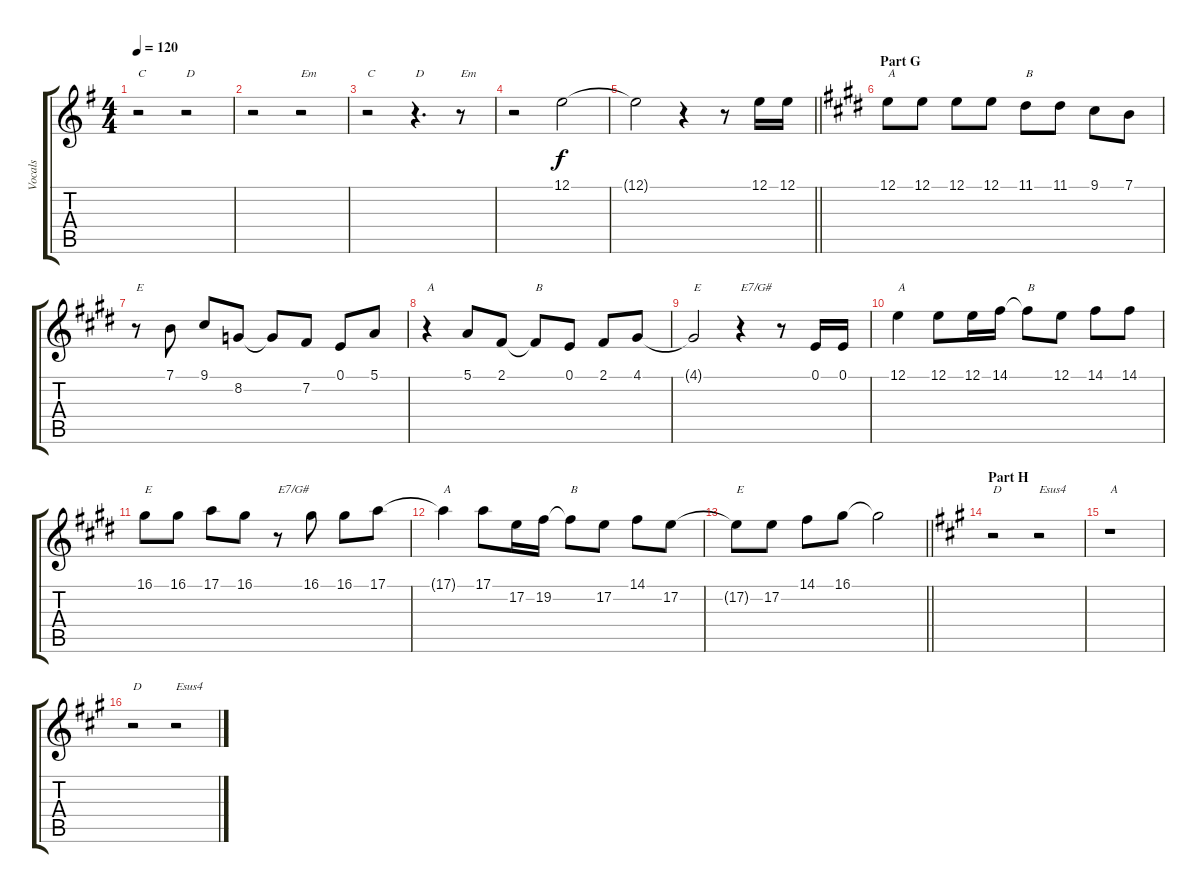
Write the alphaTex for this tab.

\track ("Vocals" "Vocals") {instrument trumpet}
\staff {score tabs}
\tuning (E4 B3 G3 D3 A2 E2) {hide}
\ts (4 4)
\tempo 120
\clef g2
\ks g
r.2{txt "C" dy f} r.2{txt "D"} |
r.2 r.2{txt "Em"} |
r.2{txt "C"} r.4{d txt "D"} r.8{txt "Em"} |
r.2 12.1.2 |
\barLineRight lightlight
12.1{t}.2 r.4 r.8 12.1.16 12.1.16 |
\section ("" "Part G")
\ks e
12.1.8{txt "A"} 12.1.8 12.1.8 12.1.8 11.1.8{txt "B"} 11.1.8 9.1.8 7.1.8 |
r.8{txt "E"} 7.1.8 9.1.8 8.2.8 8.2{t}.8 7.2.8 0.1.8 5.1.8 |
r.4{txt "A"} 5.1.8 2.1.8 2.1{t}.8{txt "B"} 0.1.8 2.1.8 4.1.8 |
4.1{t}.2{txt "E"} r.4{txt "E7/G#"} r.8 0.1.16 0.1.16 |
12.1.4{txt "A"} 12.1.8 12.1.16 14.1.16 14.1{t}.8{txt "B"} 12.1.8 14.1.8 14.1.8 |
16.1.8{txt "E"} 16.1.8 17.1.8 16.1.8 r.8{txt "E7/G#"} 16.1.8 16.1.8 17.1.8 |
17.1{t}.4{txt "A"} 17.1.8 17.2.16 19.2.16 19.2{t}.8{txt "B"} 17.2.8 14.1.8 17.2.8 |
\barLineRight lightlight
17.2{t}.8{txt "E"} 17.2.8 14.1.8 16.1.8 16.1{t}.2 |
\section ("" "Part H")
\ks a
r.2{txt "D"} r.2{txt "Esus4"} |
r.1{txt "A"} |
r.2{txt "D"} r.2{txt "Esus4"}
